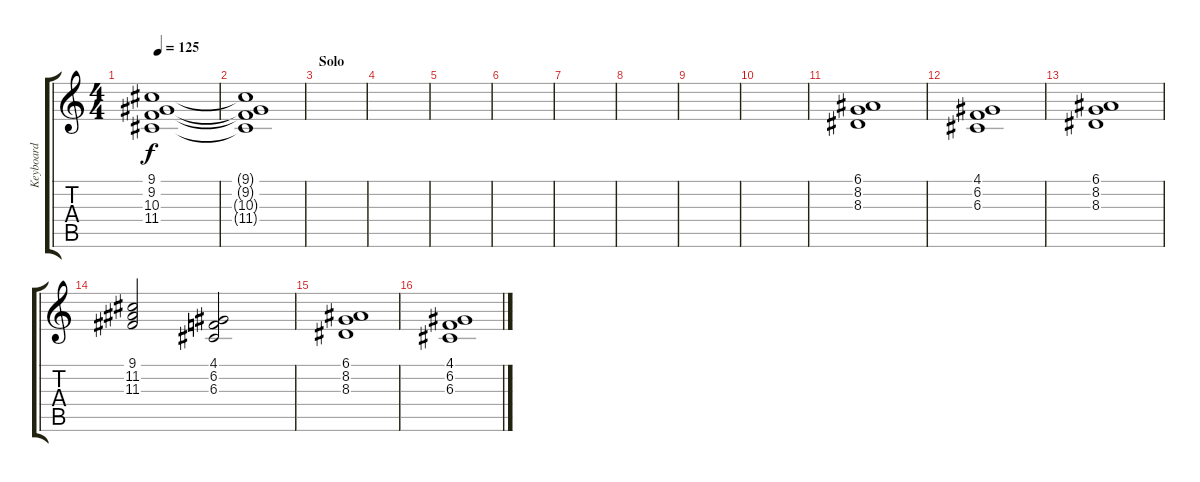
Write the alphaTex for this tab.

\track ("Keyboard" "Keyboard") {instrument stringensemble1}
\staff {score tabs}
\tuning (E4 B3 G3 D3 A2 E2) {hide}
\ts (4 4)
\tempo 125
\clef g2
\ks c
(9.1 9.2 10.3 11.4).1{dy f} |
(9.1{t} 9.2{t} 10.3{t} 11.4{t}).1 |
\section ("" "Solo")
|
|
|
|
|
|
|
|
(6.1 8.2 8.3).1{volume 7} |
(4.1 6.2 6.3).1 |
(6.1 8.2 8.3).1 |
(9.1 11.2 11.3).2 (4.1 6.2 6.3).2 |
(6.1 8.2 8.3).1 |
(4.1 6.2 6.3).1
